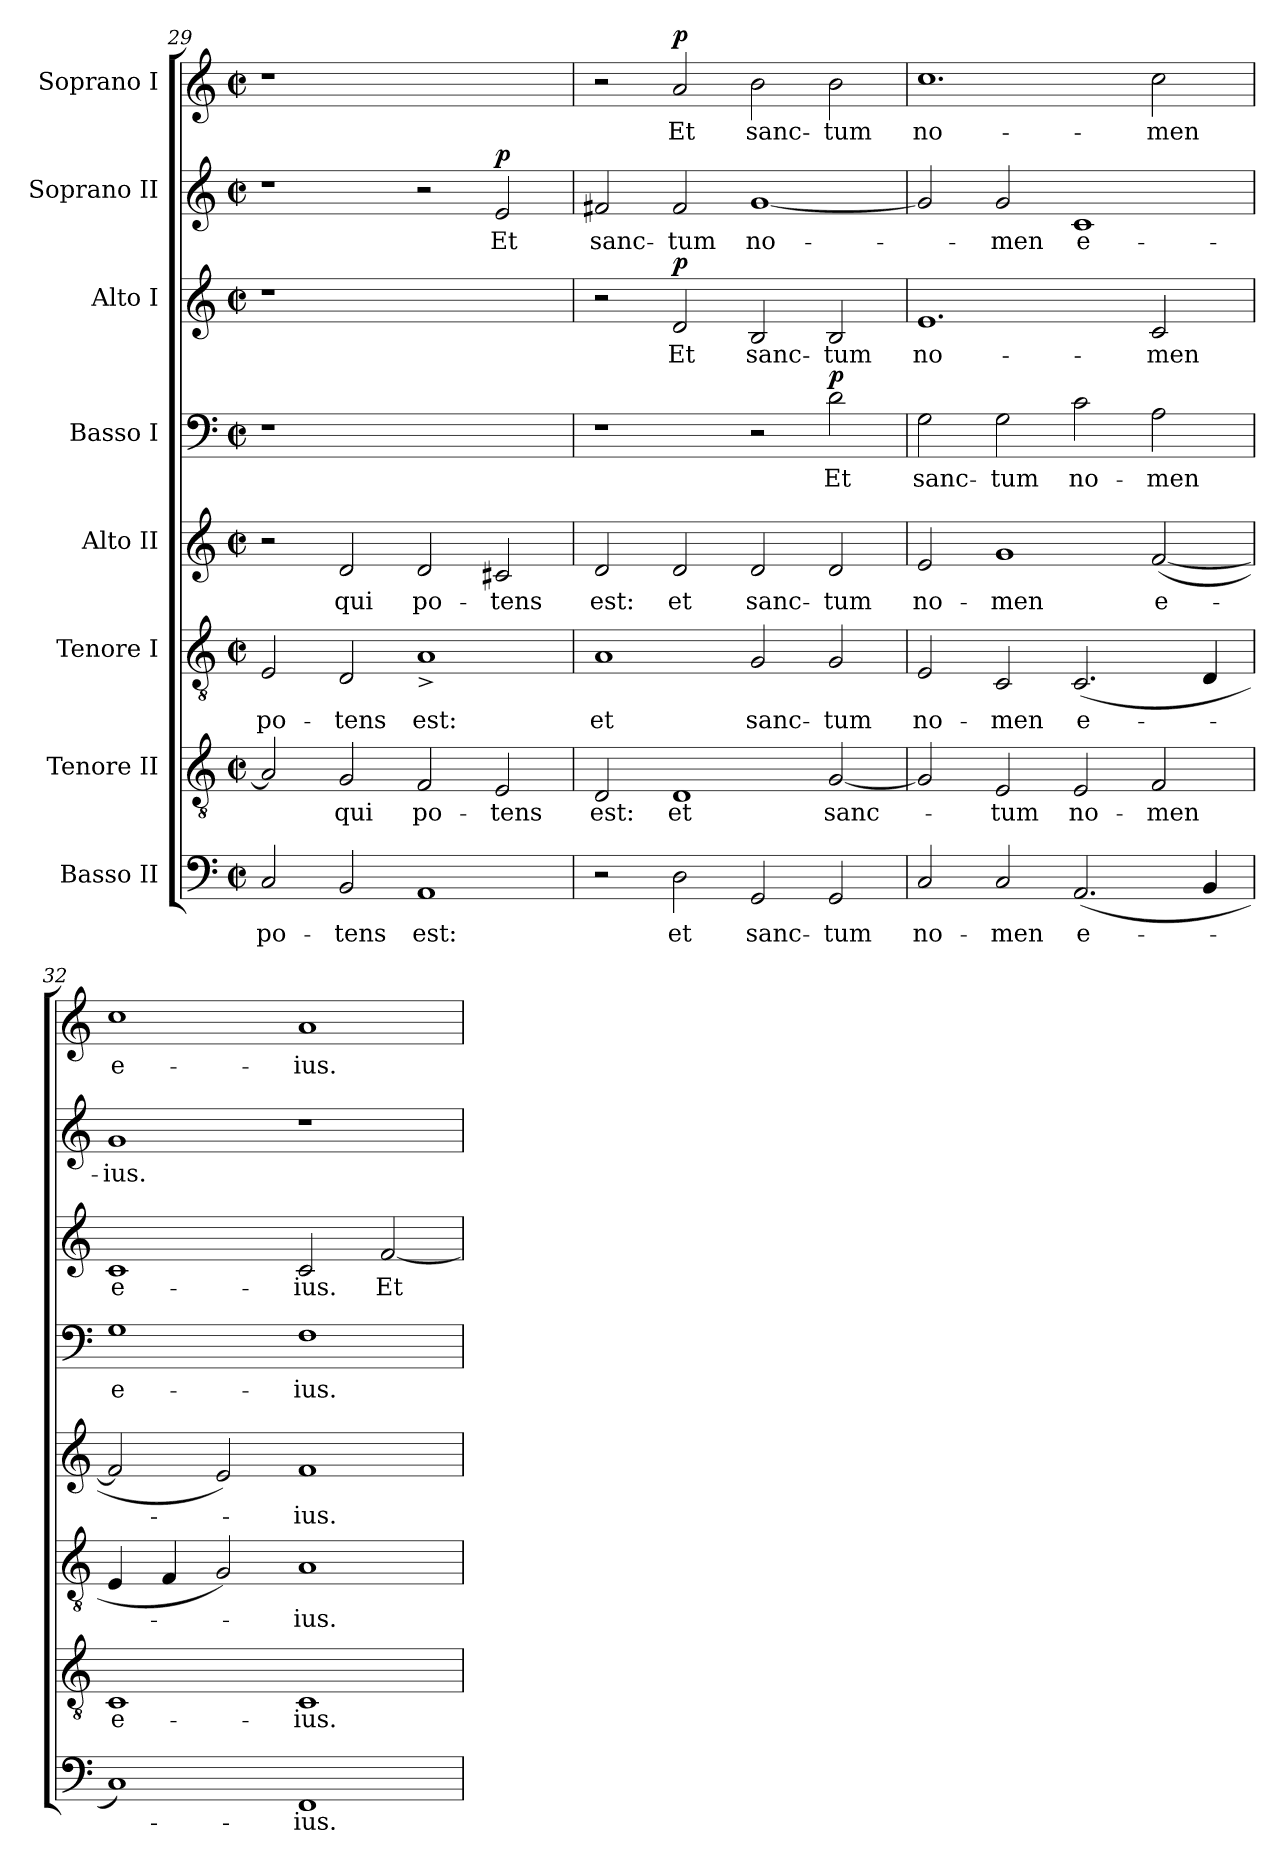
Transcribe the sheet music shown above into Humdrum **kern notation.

**kern	**text	**kern	**text	**kern	**text	**kern	**text	**kern	**text	**dynam	**kern	**text	**dynam	**kern	**text	**dynam	**kern	**text	**dynam
*part8	*part8	*part7	*part7	*part6	*part6	*part5	*part5	*part4	*part4	*part4	*part3	*part3	*part3	*part2	*part2	*part2	*part1	*part1	*part1
*staff8	*staff8	*staff7	*staff7	*staff6	*staff6	*staff5	*staff5	*staff4	*staff4	*staff4	*staff3	*staff3	*staff3	*staff2	*staff2	*staff2	*staff1	*staff1	*staff1
*I"Basso II	*	*I"Tenore II	*	*I"Tenore I	*	*I"Alto II	*	*I"Basso I	*	*	*I"Alto I	*	*	*I"Soprano II	*	*	*I"Soprano I	*	*
*clefF4	*	*clefGv2	*	*clefGv2	*	*clefG2	*	*clefF4	*	*	*clefG2	*	*	*clefG2	*	*	*clefG2	*	*
*k[]	*	*k[]	*	*k[]	*	*k[]	*	*k[]	*	*	*k[]	*	*	*k[]	*	*	*k[]	*	*
*C:	*	*C:	*	*C:	*	*C:	*	*C:	*	*	*C:	*	*	*C:	*	*	*C:	*	*
*M2/2	*	*M2/2	*	*M2/2	*	*M2/2	*	*M2/2	*	*	*M2/2	*	*	*M2/2	*	*	*M2/2	*	*
*met(c|)	*	*met(c|)	*	*met(c|)	*	*met(c|)	*	*met(c|)	*	*	*met(c|)	*	*	*met(c|)	*	*	*met(c|)	*	*
=29	=29	=29	=29	=29	=29	=29	=29	=29	=29	=29	=29	=29	=29	=29	=29	=29	=29	=29	=29
2C/	po-	2A/]	.	2E/	po-	2r	.	1r	.	.	1r	.	.	1r	.	.	1r	.	.
2BB/	-tens	2G/	qui	2D/	-tens	2d/	qui	.	.	.	.	.	.	.	.	.	.	.	.
1AA	est:	2F/	po-	1A^>	est:	2d/	po-	1ryy	.	.	1ryy	.	.	2r	.	.	1ryy	.	.
!	!	!	!	!	!	!	!	!	!	!	!	!	!	!	!	!LO:DY:a	!	!	!
.	.	2E/	-tens	.	.	2c#X/	-tens	.	.	.	.	.	.	2e/	Et	p	.	.	.
=30	=30	=30	=30	=30	=30	=30	=30	=30	=30	=30	=30	=30	=30	=30	=30	=30	=30	=30	=30
2r	.	2D/	est:	1A	et	2d/	est:	1r	.	.	2r	.	.	2f#X/	sanc-	.	2r	.	.
!	!	!	!	!	!	!	!	!	!	!	!	!	!LO:DY:a	!	!	!	!	!	!LO:DY:a
2D\	et	1D	et	.	.	2d/	et	.	.	.	2d/	Et	p	2f#/	-tum	.	2a/	Et	p
2GG/	sanc-	.	.	2G/	sanc-	2d/	sanc-	2r	.	.	2B/	sanc-	.	[1g	no-	.	2b\	sanc-	.
!	!	!	!	!	!	!	!	!	!	!LO:DY:a	!	!	!	!	!	!	!	!	!
2GG/	-tum	[2G/	sanc-	2G/	-tum	2d/	-tum	2d\	Et	p	2B/	-tum	.	.	.	.	2b\	-tum	.
=31	=31	=31	=31	=31	=31	=31	=31	=31	=31	=31	=31	=31	=31	=31	=31	=31	=31	=31	=31
2C/	no-	2G/]	.	2E/	no-	2e/	no-	2G\	sanc-	.	1.e	no-	.	2g/]	.	.	1.cc	no-	.
2C/	-men	2E/	-tum	2C/	-men	1g	-men	2G\	-tum	.	.	.	.	2g/	-men	.	.	.	.
(2.AA/	e-	2E/	no-	(2.C/	e-	.	.	2c\	no-	.	.	.	.	1c	e-	.	.	.	.
.	.	2F/	-men	.	.	([2f/	e-	2A\	-men	.	2c/	-men	.	.	.	.	2cc\	-men	.
4BB/	.	.	.	4D/	.	.	.	.	.	.	.	.	.	.	.	.	.	.	.
!!LO:PB:g=z
=32	=32	=32	=32	=32	=32	=32	=32	=32	=32	=32	=32	=32	=32	=32	=32	=32	=32	=32	=32
1C)	.	1C	e-	4E/	.	2f/]	.	1G	e-	.	1c	e-	.	1g	-ius.	.	1cc	e-	.
.	.	.	.	4F/	.	.	.	.	.	.	.	.	.	.	.	.	.	.	.
.	.	.	.	2G/)	.	2e/)	.	.	.	.	.	.	.	.	.	.	.	.	.
1FF	-ius.	1C	-ius.	1A	-ius.	1f	-ius.	1F	-ius.	.	2c/	-ius.	.	1r	.	.	1a	-ius.	.
.	.	.	.	.	.	.	.	.	.	.	[2f/	Et	.	.	.	.	.	.	.
=	=	=	=	=	=	=	=	=	=	=	=	=	=	=	=	=	=	=	=
*-	*-	*-	*-	*-	*-	*-	*-	*-	*-	*-	*-	*-	*-	*-	*-	*-	*-	*-	*-
